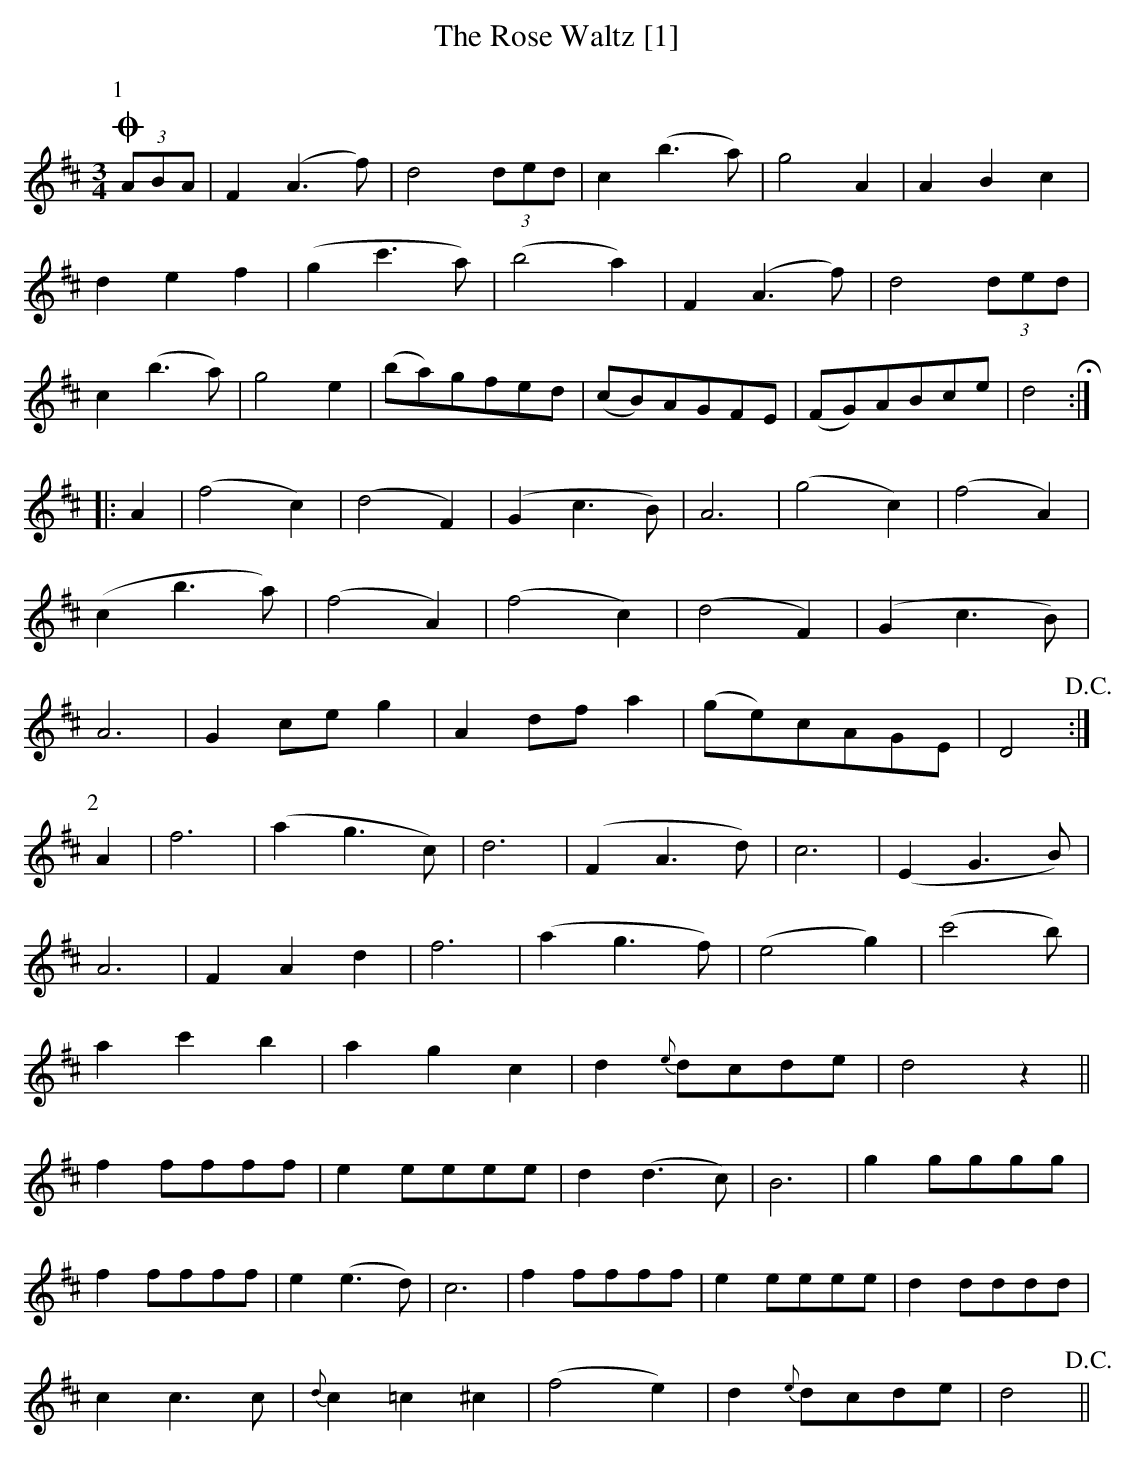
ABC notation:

X:1
T:Rose Waltz [1], The
M:3/4
L:1/8
K:D
P:1
O(3ABA|F2 (A3f)|d4 (3ded|c2 (b3a)|g4A2|A2B2c2|
d2e2f2|(g2c'3a)|(b4a2)|F2(A3f)|d4 (3ded|
c2 (b3a)|g4e2|(ba)gfed|(cB)AGFE|(FG)ABce|d4!fermata!:|
|:A2|(f4c2)|(d4F2)|(G2c3B)|A6|(g4c2)|(f4A2)|
(c2b3a)|(f4A2)|(f4c2)|(d4F2)|(G2c3B)|
A6|G2 ceg2|A2 df a2|(ge)cAGE|D4!D.C.!:|
P:2
A2|f6|(a2g3c)|d6|(F2A3d)|c6|(E2G3B)|
A6|F2A2d2|f6|(a2g3f)|(e4g2)|(c'4b)|
a2c'2b2|a2g2c2|d2 {e}dcde|d4z2||
f2 ffff|e2 eeee|d2 (d3c)|B6|g2 gggg|
f2 ffff|e2 (e3d)|c6|f2 ffff|e2 eeee|d2 dddd|
c2 c3c|{d}c2=c2^c2|(f4e2)|d2 {e}dcde|d4!D.C.!||
